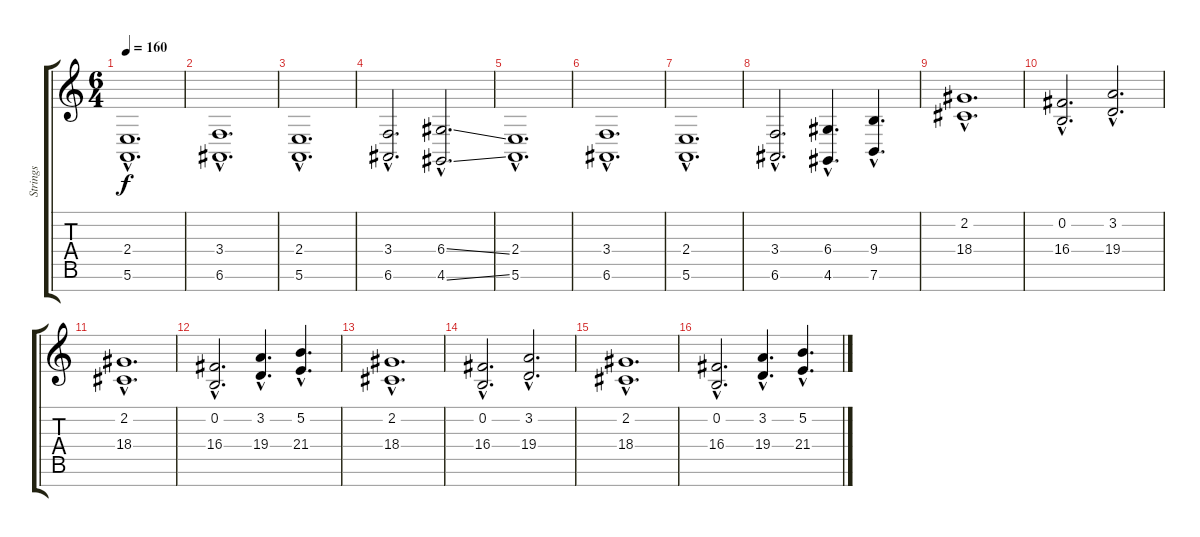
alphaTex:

\track ("Strings" "Strings") {instrument tremolostrings}
\staff {score tabs}
\tuning (E4 B3 G3 D3 A2 E2 B1) {hide}
\ts (6 4)
\tempo 160
\clef g2
\ks c
(2.4{hac} 5.6{hac}).1{d dy f} |
(3.4{hac} 6.6{hac}).1{d} |
(2.4{hac} 5.6{hac}).1{d} |
(3.4{hac} 6.6{hac}).2{d} (6.4{ss hac} 4.6{ss hac}).2{d} |
(2.4{hac} 5.6{hac}).1{d} |
(3.4{hac} 6.6{hac}).1{d} |
(2.4{hac} 5.6{hac}).1{d} |
(3.4{hac} 6.6{hac}).2{d} (6.4{hac} 4.6{hac}).4{d} (9.4{hac} 7.6{hac}).4{d} |
(2.2{hac} 18.4{hac}).1{d} |
(0.2{hac} 16.4{hac}).2{d} (3.2{hac} 19.4{hac}).2{d} |
(2.2{hac} 18.4{hac}).1{d} |
(0.2{hac} 16.4{hac}).2{d} (3.2{hac} 19.4{hac}).4{d} (5.2{hac} 21.4{hac}).4{d} |
(2.2{hac} 18.4{hac}).1{d} |
(0.2{hac} 16.4{hac}).2{d} (3.2{hac} 19.4{hac}).2{d} |
(2.2{hac} 18.4{hac}).1{d} |
(0.2{hac} 16.4{hac}).2{d} (3.2{hac} 19.4{hac}).4{d} (5.2{hac} 21.4{hac}).4{d}
